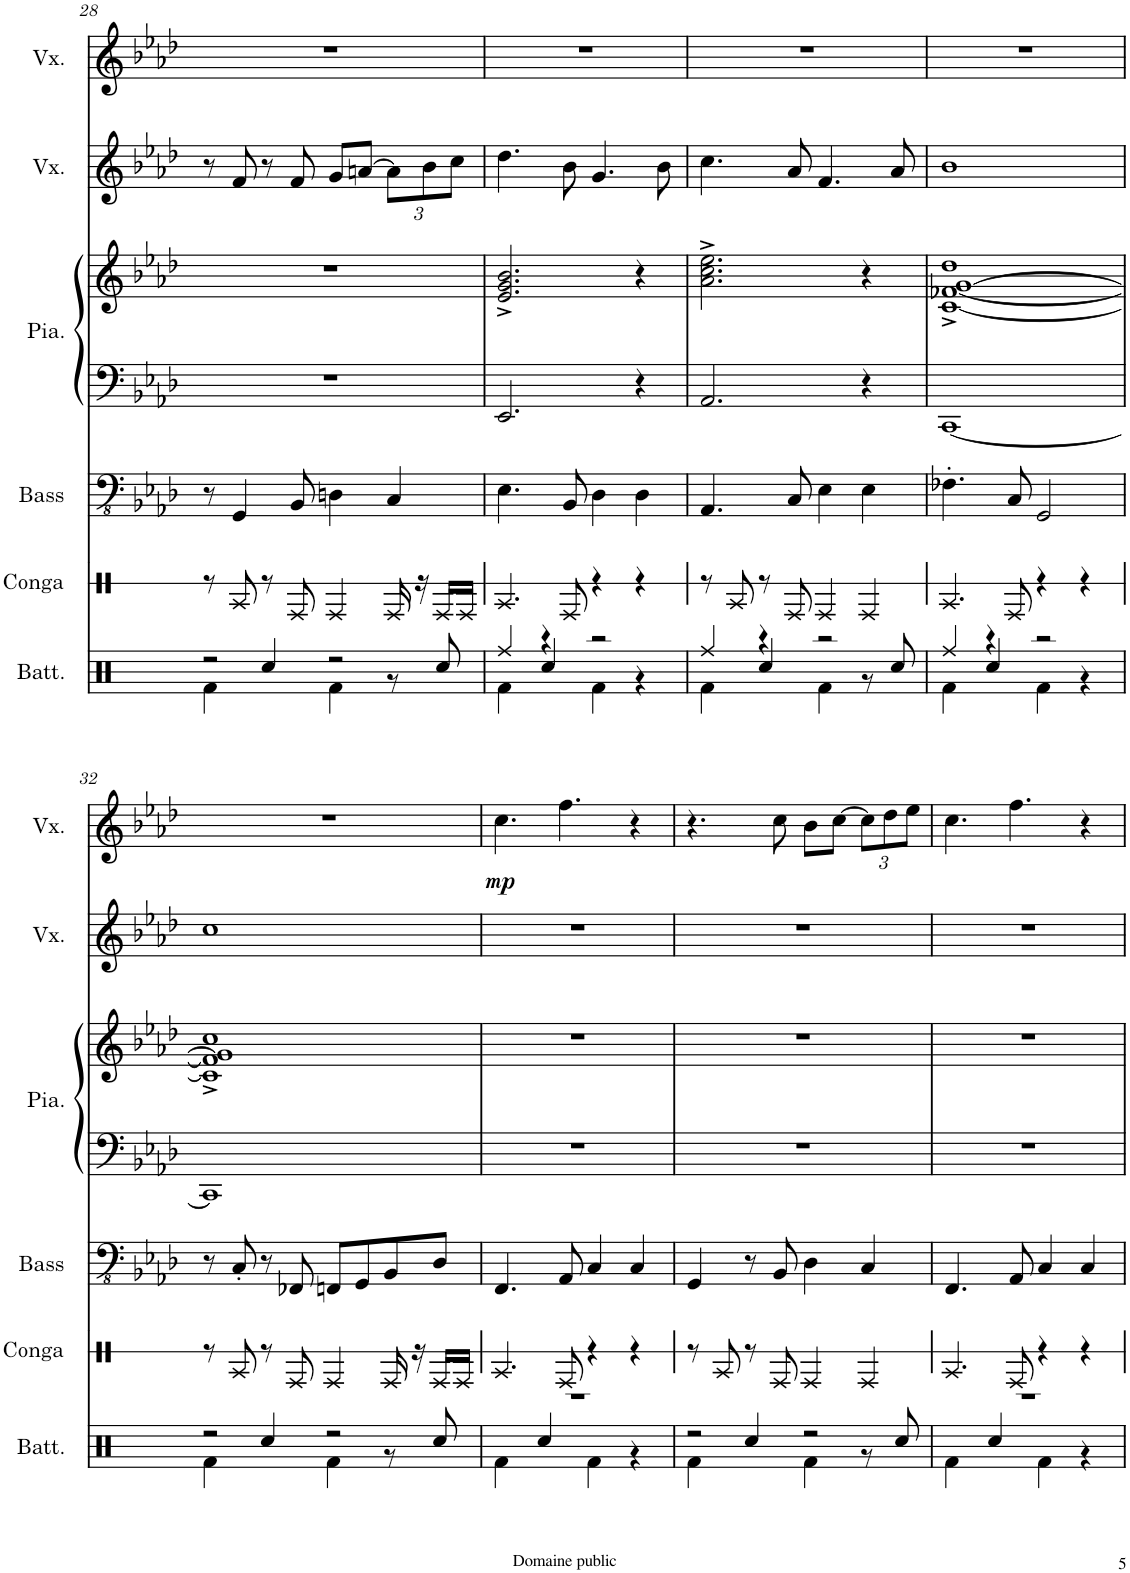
**kern	**kern	**kern	**kern	**kern	**kern	**kern	**dynam
*part6	*part5	*part4	*part3	*part3	*part2	*part1	*part1
*staff7	*staff6	*staff5	*staff4	*staff3	*staff2	*staff1	*staff1
*I"Batterie	*I"Conga	*I"Basse acoustique	*I"Piano	*	*I"Voix	*I"Voix	*
*I'Batt.	*I'Conga	*I'Bass	*I'Pia.	*	*I'Vx.	*I'Vx.	*
!!LO:PB:g=z
*clefX	*clefX	*clefFv4	*clefF4	*clefG2	*clefG2	*clefG2	*
*k[]	*k[]	*k[b-e-a-d-]	*k[b-e-a-d-]	*k[b-e-a-d-]	*k[b-e-a-d-]	*k[b-e-a-d-]	*
*M4/4	*M4/4	*M4/4	*M4/4	*M4/4	*M4/4	*M4/4	*
=28	=28	=28	=28	=28	=28	=28	=28
*^	*	*	*	*	*	*	*
2r	4Rf\	8r	8r	1r	1r	8r	1r	.
.	.	8RA/	4GGG/	.	.	8f/	.	.
.	4Rcc/	8r	.	.	.	8r	.	.
.	.	8RF/	8BBB-/	.	.	8f/	.	.
2r	4Rf\	4RF/	4DDn\	.	.	8g/L	.	.
.	.	.	.	.	.	[8an/J	.	.
*	*	*	*	*	*	*Xbrackettup	*	*
.	8r	16RF/	4CC/	.	.	12a\L]	.	.
.	.	16r	.	.	.	.	.	.
.	.	.	.	.	.	12b-\	.	.
.	8Rcc/	16RF/LL	.	.	.	.	.	.
.	.	.	.	.	.	12cc\J	.	.
.	.	16RF/JJ	.	.	.	.	.	.
=29	=29	=29	=29	=29	=29	=29	=29	=29
4Rff/	4Rf\	4.RA/	4.EE-\	2.EE-/	2.e-/^ 2.g/^ 2.b-/^	4.dd-\	1r	.
4r	4Rcc/	.	.	.	.	.	.	.
.	.	8RF/	8BBB-/	.	.	8b-\	.	.
2r	4Rf\	4r	4DD-\	.	.	4.g/	.	.
.	4r	4r	4DD-\	4r	4r	.	.	.
.	.	.	.	.	.	8b-\	.	.
=30	=30	=30	=30	=30	=30	=30	=30	=30
4Rff/	4Rf\	8r	4.AAA-/	2.AA-/	2.a-\^ 2.cc\^ 2.ee-\^	4.cc\	1r	.
.	.	8RA/	.	.	.	.	.	.
4r	4Rcc/	8r	.	.	.	.	.	.
.	.	8RF/	8CC/	.	.	8a-/	.	.
2r	4Rf\	4RF/	4EE-\	.	.	4.f/	.	.
.	8r	4RF/	4EE-\	4r	4r	.	.	.
.	8Rcc/	.	.	.	.	8a-/	.	.
=31	=31	=31	=31	=31	=31	=31	=31	=31
4Rff/	4Rf\	4.RA/	4.FF-X'\	[1CC	[1c^ [1f-X^ [1g^ 1dd-^	1b-	1r	.
4r	4Rcc/	.	.	.	.	.	.	.
.	.	8RF/	8CC/	.	.	.	.	.
2r	4Rf\	4r	2GGG/	.	.	.	.	.
.	4r	4r	.	.	.	.	.	.
!!LO:LB:g=z
=32	=32	=32	=32	=32	=32	=32	=32	=32
2r	4Rf\	8r	8r	1CC]	1c]^ 1f-]^ 1g]^ 1cc^	1cc	1r	.
.	.	8RA/	8CC'/	.	.	.	.	.
.	4Rcc/	8r	8r	.	.	.	.	.
.	.	8RF/	8FFF-X/	.	.	.	.	.
2r	4Rf\	4RF/	8FFFn/L	.	.	.	.	.
.	.	.	8GGG/	.	.	.	.	.
.	8r	16RF/	8BBB-/	.	.	.	.	.
.	.	16r	.	.	.	.	.	.
.	8Rcc/	16RF/LL	8DD-/J	.	.	.	.	.
.	.	16RF/JJ	.	.	.	.	.	.
=33	=33	=33	=33	=33	=33	=33	=33	=33
!	!	!	!	!	!	!	!	!LO:DY:b
1r	4Rf\	4.RA/	4.FFF/	1r	1r	1r	4.cc\	mp
.	4Rcc/	.	.	.	.	.	.	.
.	.	8RF/	8AAA-/	.	.	.	4.ff\	.
.	4Rf\	4r	4CC/	.	.	.	.	.
.	4r	4r	4CC/	.	.	.	4r	.
=34	=34	=34	=34	=34	=34	=34	=34	=34
2r	4Rf\	8r	4GGG/	1r	1r	1r	4.r	.
.	.	8RA/	.	.	.	.	.	.
.	4Rcc/	8r	8r	.	.	.	.	.
.	.	8RF/	8BBB-/	.	.	.	8cc\	.
2r	4Rf\	4RF/	4DD-\	.	.	.	8b-\L	.
.	.	.	.	.	.	.	[8cc\J	.
*	*	*	*	*	*	*	*Xbrackettup	*
.	8r	4RF/	4CC/	.	.	.	12cc\L]	.
.	.	.	.	.	.	.	12dd-\	.
.	8Rcc/	.	.	.	.	.	.	.
.	.	.	.	.	.	.	12ee-\J	.
=35	=35	=35	=35	=35	=35	=35	=35	=35
1r	4Rf\	4.RA/	4.FFF/	1r	1r	1r	4.cc\	.
.	4Rcc/	.	.	.	.	.	.	.
.	.	8RF/	8AAA-/	.	.	.	4.ff\	.
.	4Rf\	4r	4CC/	.	.	.	.	.
.	4r	4r	4CC/	.	.	.	4r	.
*v	*v	*	*	*	*	*	*	*
=	=	=	=	=	=	=	=
*-	*-	*-	*-	*-	*-	*-	*-
